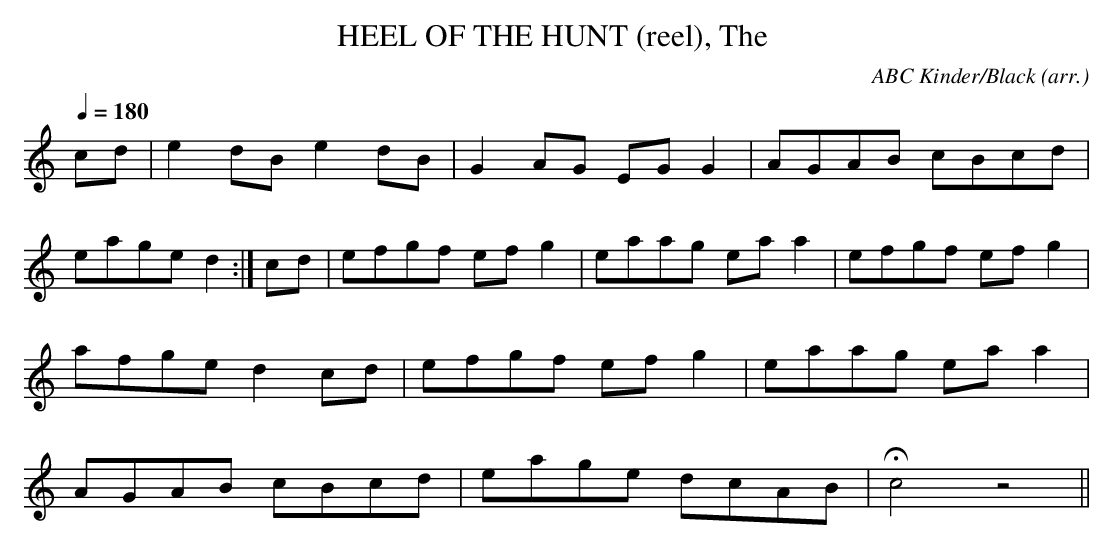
X:1
T:HEEL OF THE HUNT (reel), The \
C:ABC Kinder/Black (arr.)\
M:4/4\
L:1/8\
Q:1/4=180\
K:C\
cd|e2dB e2dB|G2AG EGG2|AGAB cBcd|eage d2:|\
cd|efgf efg2|eaag eaa2|efgf efg2|afge d2 cd|\
efgf ef g2|eaag ea a2|AGAB cBcd|eage dcAB|Hc4z4||\
\
\
\
